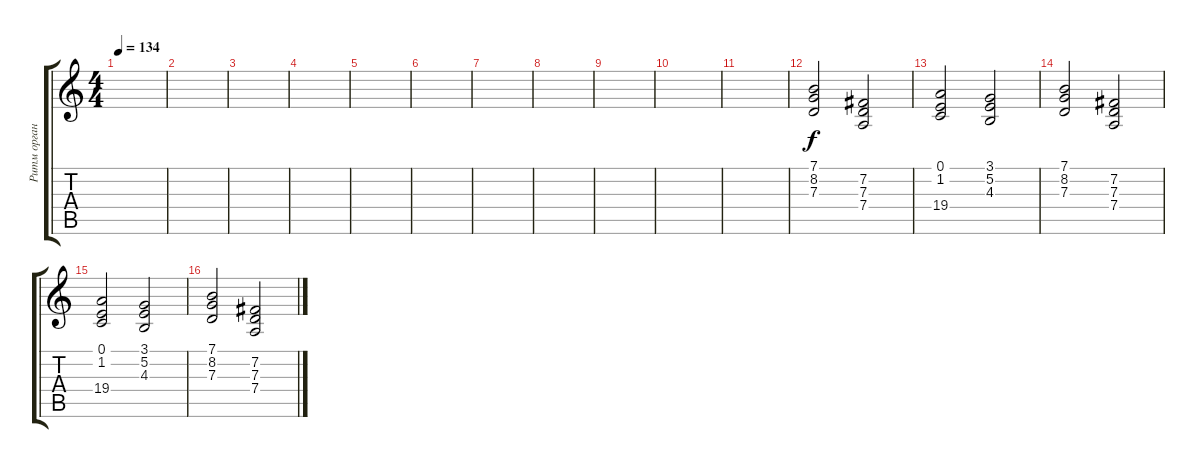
\track ("Ритм орган" "Ритм орган") {instrument churchorgan}
\staff {score tabs}
\tuning (E4 B3 G3 D3 A2 E2) {hide}
\ts (4 4)
\tempo 134
\clef g2
\ks c
|
|
|
|
|
|
|
|
|
|
|
(7.1 8.2 7.3).2 (7.2 7.3 7.4).2 |
(0.1 1.2 19.4).2 (3.1 5.2 4.3).2 |
(7.1 8.2 7.3).2 (7.2 7.3 7.4).2 |
(0.1 1.2 19.4).2 (3.1 5.2 4.3).2 |
(7.1 8.2 7.3).2 (7.2 7.3 7.4).2
